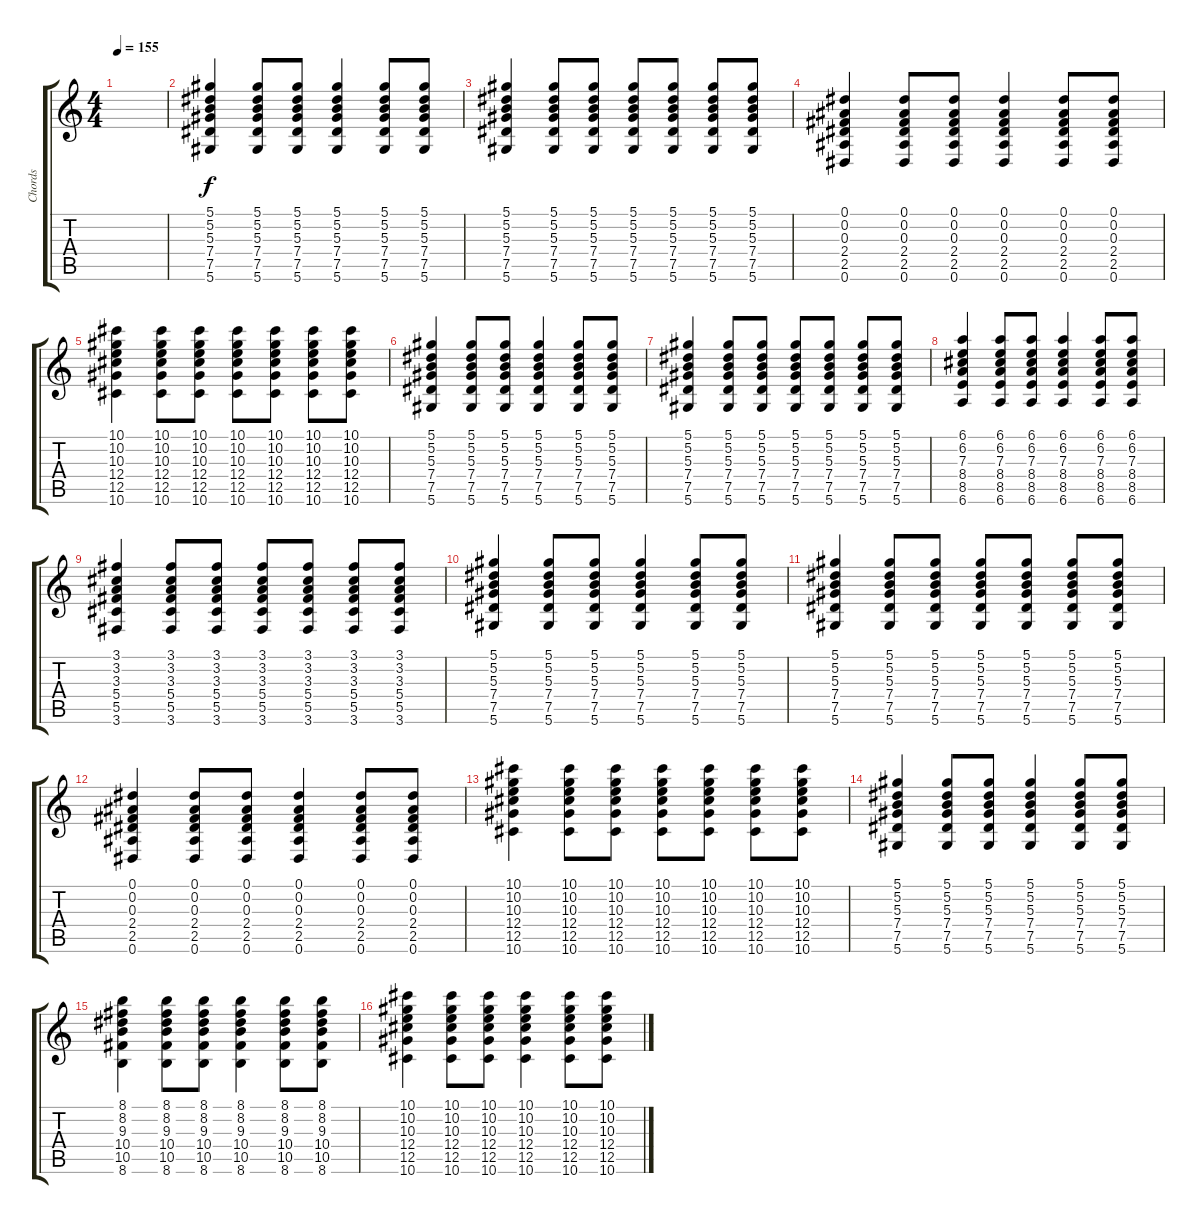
\track ("Chords" "Chords") {instrument acousticguitarsteel}
\staff {score tabs}
\tuning (Eb4 Bb3 Gb3 Db3 Ab2 Eb2) {hide}
\ts (4 4)
\tempo 155
\clef g2
\ks c
|
(5.1 5.2 5.3 7.4 7.5 5.6).4 (5.1 5.2 5.3 7.4 7.5 5.6).8 (5.1 5.2 5.3 7.4 7.5 5.6).8 (5.1 5.2 5.3 7.4 7.5 5.6).4 (5.1 5.2 5.3 7.4 7.5 5.6).8 (5.1 5.2 5.3 7.4 7.5 5.6).8 |
(5.1 5.2 5.3 7.4 7.5 5.6).4 (5.1 5.2 5.3 7.4 7.5 5.6).8 (5.1 5.2 5.3 7.4 7.5 5.6).8 (5.1 5.2 5.3 7.4 7.5 5.6).8 (5.1 5.2 5.3 7.4 7.5 5.6).8 (5.1 5.2 5.3 7.4 7.5 5.6).8 (5.1 5.2 5.3 7.4 7.5 5.6).8 |
(0.1 0.2 0.3 2.4 2.5 0.6).4 (0.1 0.2 0.3 2.4 2.5 0.6).8 (0.1 0.2 0.3 2.4 2.5 0.6).8 (0.1 0.2 0.3 2.4 2.5 0.6).4 (0.1 0.2 0.3 2.4 2.5 0.6).8 (0.1 0.2 0.3 2.4 2.5 0.6).8 |
(10.1 10.2 10.3 12.4 12.5 10.6).4 (10.1 10.2 10.3 12.4 12.5 10.6).8 (10.1 10.2 10.3 12.4 12.5 10.6).8 (10.1 10.2 10.3 12.4 12.5 10.6).8 (10.1 10.2 10.3 12.4 12.5 10.6).8 (10.1 10.2 10.3 12.4 12.5 10.6).8 (10.1 10.2 10.3 12.4 12.5 10.6).8 |
(5.1 5.2 5.3 7.4 7.5 5.6).4 (5.1 5.2 5.3 7.4 7.5 5.6).8 (5.1 5.2 5.3 7.4 7.5 5.6).8 (5.1 5.2 5.3 7.4 7.5 5.6).4 (5.1 5.2 5.3 7.4 7.5 5.6).8 (5.1 5.2 5.3 7.4 7.5 5.6).8 |
(5.1 5.2 5.3 7.4 7.5 5.6).4 (5.1 5.2 5.3 7.4 7.5 5.6).8 (5.1 5.2 5.3 7.4 7.5 5.6).8 (5.1 5.2 5.3 7.4 7.5 5.6).8 (5.1 5.2 5.3 7.4 7.5 5.6).8 (5.1 5.2 5.3 7.4 7.5 5.6).8 (5.1 5.2 5.3 7.4 7.5 5.6).8 |
(6.1 6.2 7.3 8.4 8.5 6.6).4 (6.1 6.2 7.3 8.4 8.5 6.6).8 (6.1 6.2 7.3 8.4 8.5 6.6).8 (6.1 6.2 7.3 8.4 8.5 6.6).4 (6.1 6.2 7.3 8.4 8.5 6.6).8 (6.1 6.2 7.3 8.4 8.5 6.6).8 |
(3.1 3.2 3.3 5.4 5.5 3.6).4 (3.1 3.2 3.3 5.4 5.5 3.6).8 (3.1 3.2 3.3 5.4 5.5 3.6).8 (3.1 3.2 3.3 5.4 5.5 3.6).8 (3.1 3.2 3.3 5.4 5.5 3.6).8 (3.1 3.2 3.3 5.4 5.5 3.6).8 (3.1 3.2 3.3 5.4 5.5 3.6).8 |
(5.1 5.2 5.3 7.4 7.5 5.6).4 (5.1 5.2 5.3 7.4 7.5 5.6).8 (5.1 5.2 5.3 7.4 7.5 5.6).8 (5.1 5.2 5.3 7.4 7.5 5.6).4 (5.1 5.2 5.3 7.4 7.5 5.6).8 (5.1 5.2 5.3 7.4 7.5 5.6).8 |
(5.1 5.2 5.3 7.4 7.5 5.6).4 (5.1 5.2 5.3 7.4 7.5 5.6).8 (5.1 5.2 5.3 7.4 7.5 5.6).8 (5.1 5.2 5.3 7.4 7.5 5.6).8 (5.1 5.2 5.3 7.4 7.5 5.6).8 (5.1 5.2 5.3 7.4 7.5 5.6).8 (5.1 5.2 5.3 7.4 7.5 5.6).8 |
(0.1 0.2 0.3 2.4 2.5 0.6).4 (0.1 0.2 0.3 2.4 2.5 0.6).8 (0.1 0.2 0.3 2.4 2.5 0.6).8 (0.1 0.2 0.3 2.4 2.5 0.6).4 (0.1 0.2 0.3 2.4 2.5 0.6).8 (0.1 0.2 0.3 2.4 2.5 0.6).8 |
(10.1 10.2 10.3 12.4 12.5 10.6).4 (10.1 10.2 10.3 12.4 12.5 10.6).8 (10.1 10.2 10.3 12.4 12.5 10.6).8 (10.1 10.2 10.3 12.4 12.5 10.6).8 (10.1 10.2 10.3 12.4 12.5 10.6).8 (10.1 10.2 10.3 12.4 12.5 10.6).8 (10.1 10.2 10.3 12.4 12.5 10.6).8 |
(5.1 5.2 5.3 7.4 7.5 5.6).4 (5.1 5.2 5.3 7.4 7.5 5.6).8 (5.1 5.2 5.3 7.4 7.5 5.6).8 (5.1 5.2 5.3 7.4 7.5 5.6).4 (5.1 5.2 5.3 7.4 7.5 5.6).8 (5.1 5.2 5.3 7.4 7.5 5.6).8 |
(8.1 8.2 9.3 10.4 10.5 8.6).4 (8.1 8.2 9.3 10.4 10.5 8.6).8 (8.1 8.2 9.3 10.4 10.5 8.6).8 (8.1 8.2 9.3 10.4 10.5 8.6).4 (8.1 8.2 9.3 10.4 10.5 8.6).8 (8.1 8.2 9.3 10.4 10.5 8.6).8 |
(10.1 10.2 10.3 12.4 12.5 10.6).4 (10.1 10.2 10.3 12.4 12.5 10.6).8 (10.1 10.2 10.3 12.4 12.5 10.6).8 (10.1 10.2 10.3 12.4 12.5 10.6).4 (10.1 10.2 10.3 12.4 12.5 10.6).8 (10.1 10.2 10.3 12.4 12.5 10.6).8
